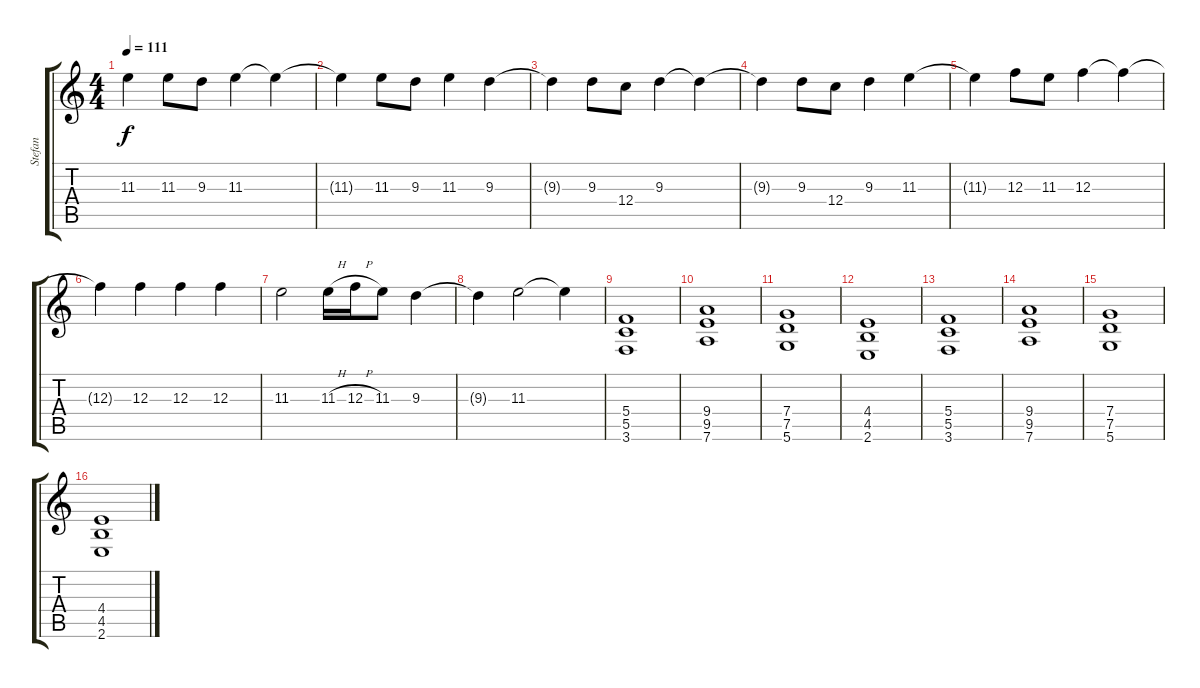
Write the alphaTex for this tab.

\track ("Stefan" "Stefan") {instrument overdrivenguitar}
\staff {score tabs}
\tuning (D4 A3 F3 C3 G2 D2) {hide}
\ts (4 4)
\tempo 111
\clef g2
\ks c
11.3{t}.4{dy f} 11.3.8 9.3.8 11.3.4 11.3{t}.4 |
11.3{t}.4 11.3.8 9.3.8 11.3.4 9.3.4 |
9.3{t}.4 9.3.8 12.4.8 9.3.4 9.3{t}.4 |
9.3{t}.4 9.3.8 12.4.8 9.3.4 11.3.4 |
11.3{t}.4 12.3.8 11.3.8 12.3.4 12.3{t}.4 |
12.3{t}.4 12.3.4 12.3.4 12.3.4 |
11.3.2 11.3{h}.16 12.3{h}.16 11.3.8 9.3.4 |
9.3{t}.4 11.3.2 11.3{t}.4 |
(5.4 5.5 3.6).1 |
(9.4 9.5 7.6).1 |
(7.4 7.5 5.6).1 |
(4.4 4.5 2.6).1 |
(5.4 5.5 3.6).1 |
(9.4 9.5 7.6).1 |
(7.4 7.5 5.6).1 |
(4.4 4.5 2.6).1
